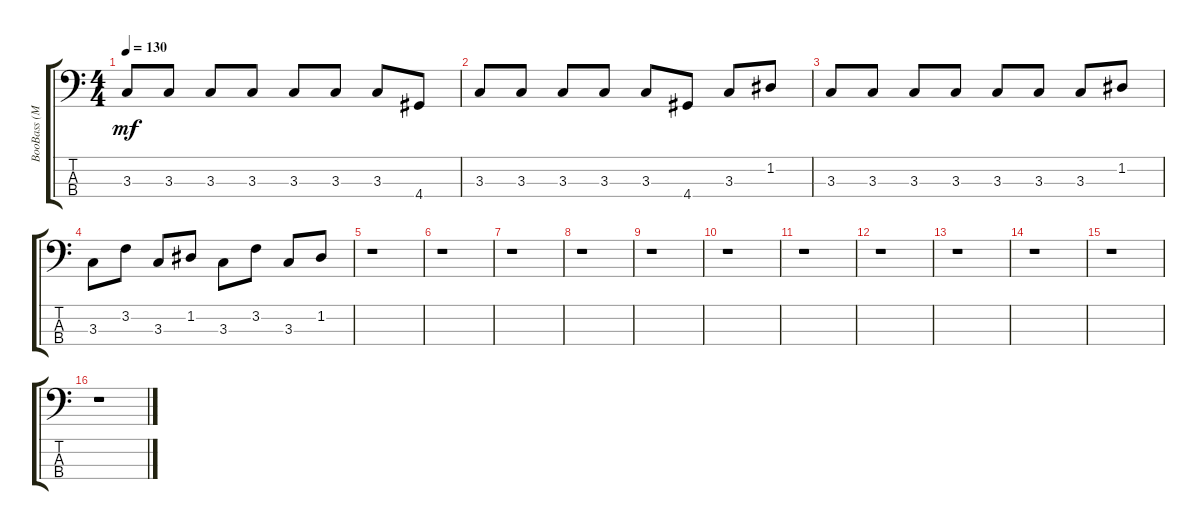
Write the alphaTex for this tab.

\track ("BooBass (MIDI)" "BooBass (M") {instrument fretlessbass}
\staff {score tabs}
\tuning (G2 D2 A1 E1) {hide}
\ts (4 4)
\tempo 130
\clef f4
\ks c
3.3.8{dy mf} 3.3.8 3.3.8 3.3.8 3.3.8 3.3.8 3.3.8 4.4.8 |
3.3.8 3.3.8 3.3.8 3.3.8 3.3.8 4.4.8 3.3.8 1.2.8 |
3.3.8 3.3.8 3.3.8 3.3.8 3.3.8 3.3.8 3.3.8 1.2.8 |
3.3.8 3.2.8 3.3.8 1.2.8 3.3.8 3.2.8 3.3.8 1.2.8 |
r.1 |
r.1 |
r.1 |
r.1 |
r.1 |
r.1 |
r.1 |
r.1 |
r.1 |
r.1 |
r.1 |
r.1
